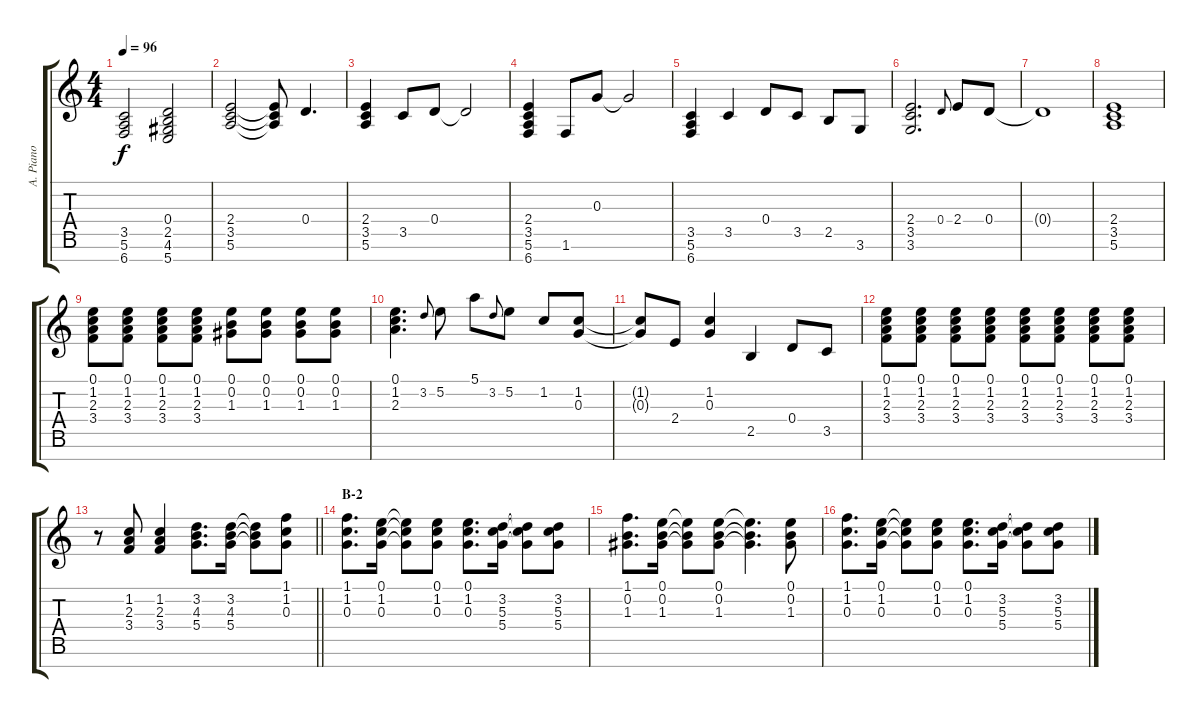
\track ("A. Piano" "A. Piano") {instrument acousticgrandpiano}
\staff {score tabs}
\tuning (E5 B4 G4 D4 A3 E3 B2) {hide}
\ts (4 4)
\tempo 96
\clef g2
\ks c
(3.5 5.6 6.7).2{dy f} (0.4 2.5 4.6 5.7).2 |
(2.4 3.5 5.6).2 (2.4{t} 3.5{t} 5.6{t}).8 0.4.4{d} |
(2.4 3.5 5.6).4 3.5.8 0.4.8 0.4{t}.2 |
(2.4 3.5 5.6 6.7).4 1.6.8 0.3.8 0.3{t}.2 |
(3.5 5.6 6.7).4 3.5.4 0.4.8 3.5.8 2.5.8 3.6.8 |
(2.4 3.5 3.6).2{d} 0.4.8{gr onbeat} 2.4.8 0.4.8 |
0.4{t}.1 |
(2.4 3.5 5.6).1 |
(0.1 1.2 2.3 3.4).8 (0.1 1.2 2.3 3.4).8 (0.1 1.2 2.3 3.4).8 (0.1 1.2 2.3 3.4).8 (0.1 0.2 1.3).8 (0.1 0.2 1.3).8 (0.1 0.2 1.3).8 (0.1 0.2 1.3).8 |
(0.1 1.2 2.3).4{d} 3.2.8{gr onbeat} 5.2.8 5.1.8 3.2.8{gr onbeat} 5.2.8 1.2.8 (1.2 0.3).8 |
(1.2{t} 0.3{t}).8 2.4.8 (1.2 0.3).4 2.5.4 0.4.8 3.5.8 |
(0.1 1.2 2.3 3.4).8 (0.1 1.2 2.3 3.4).8 (0.1 1.2 2.3 3.4).8 (0.1 1.2 2.3 3.4).8 (0.1 1.2 2.3 3.4).8 (0.1 1.2 2.3 3.4).8 (0.1 1.2 2.3 3.4).8 (0.1 1.2 2.3 3.4).8 |
\barLineRight lightlight
r.8 (1.2 2.3 3.4).8 (1.2 2.3 3.4).4 (3.2 4.3 5.4).8{d} (3.2 4.3 5.4).16 (3.2{t} 4.3{t} 5.4{t}).8 (1.1 1.2 0.3).8 |
\section ("" "B-2")
(1.1 1.2 0.3).8{d} (0.1 1.2 0.3).16 (0.1{t} 1.2{t} 0.3{t}).8 (0.1 1.2 0.3).8 (0.1 1.2 0.3).8{d} (3.2 5.3 5.4).16 (3.2{t} 5.3{t} 5.4{t}).8 (3.2 5.3 5.4).8 |
(1.1 0.2 1.3).8{d} (0.1 0.2 1.3).16 (0.1{t} 0.2{t} 1.3{t}).8 (0.1 0.2 1.3).8 (0.1{t} 0.2{t} 1.3{t}).4{d} (0.1 0.2 1.3).8 |
(1.1 1.2 0.3).8{d} (0.1 1.2 0.3).16 (0.1{t} 1.2{t} 0.3{t}).8 (0.1 1.2 0.3).8 (0.1 1.2 0.3).8{d} (3.2 5.3 5.4).16 (3.2{t} 5.3{t} 5.4{t}).8 (3.2 5.3 5.4).8
